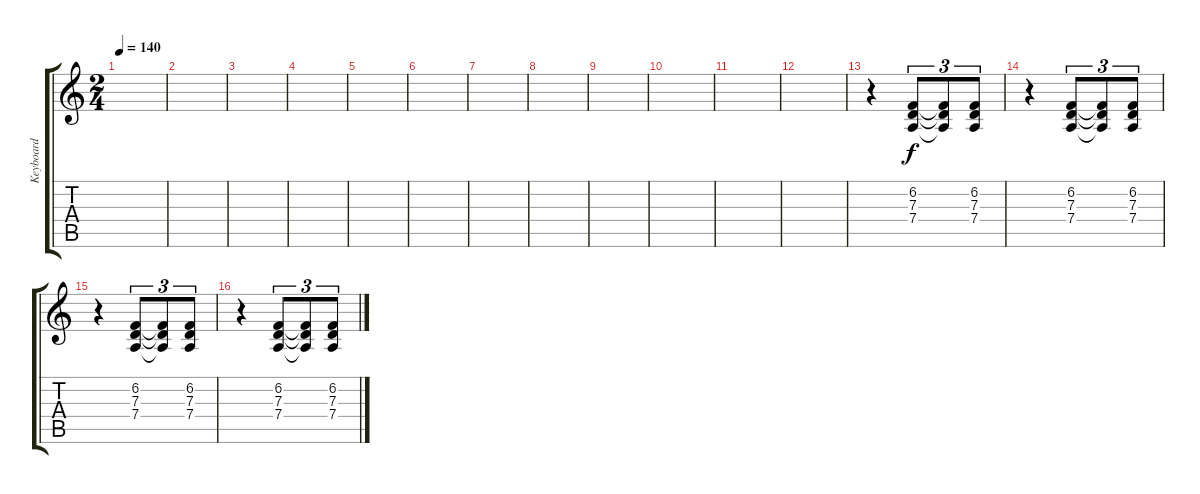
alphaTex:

\track ("Keyboard" "Keyboard") {instrument lead5charang}
\staff {score tabs}
\tuning (E4 B3 G3 D3 A2 E2) {hide}
\ts (2 4)
\tempo 140
\clef g2
\ks c
|
|
|
|
|
|
|
|
|
|
|
|
r.4 (6.2 7.3 7.4).8{tu (3 2)} (6.2{t} 7.3{t} 7.4{t}).8{tu (3 2)} (6.2 7.3 7.4).8{tu (3 2)} |
r.4 (6.2 7.3 7.4).8{tu (3 2)} (6.2{t} 7.3{t} 7.4{t}).8{tu (3 2)} (6.2 7.3 7.4).8{tu (3 2)} |
r.4 (6.2 7.3 7.4).8{tu (3 2)} (6.2{t} 7.3{t} 7.4{t}).8{tu (3 2)} (6.2 7.3 7.4).8{tu (3 2)} |
r.4 (6.2 7.3 7.4).8{tu (3 2)} (6.2{t} 7.3{t} 7.4{t}).8{tu (3 2)} (6.2 7.3 7.4).8{tu (3 2)}
